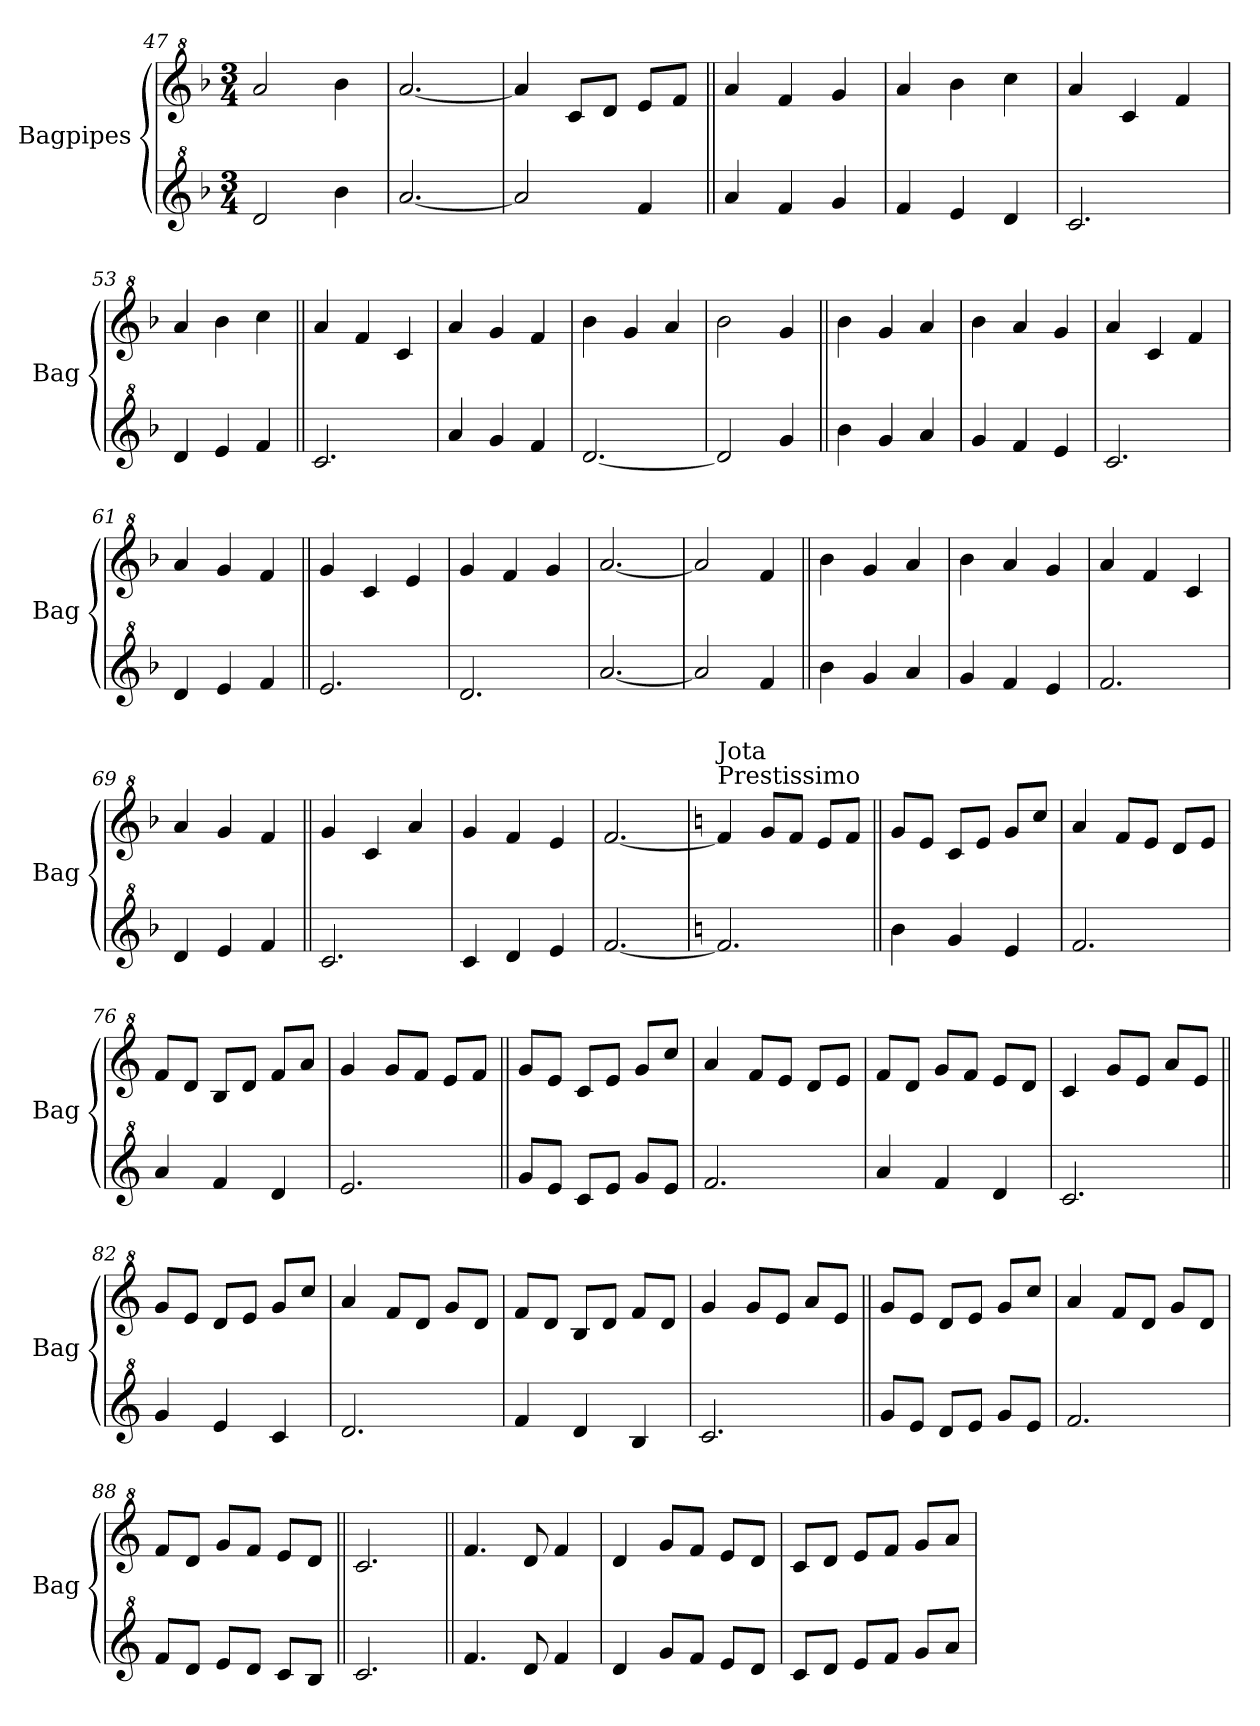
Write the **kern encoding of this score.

**kern	**kern
*part2	*part1
*staff2	*staff1
*I"Bagpipes	*I"Bagpipes
*I'Bag	*I'Bag
*clefG^2	*clefG^2
*k[b-]	*k[b-]
*F:	*F:
*M3/4	*M3/4
=47	=47
2dd/	2aa/
4bb-\	4bb-\
=48	=48
[2.aa/	[2.aa/
=49	=49
2aa/]	4aa/]
.	8cc/L
.	8dd/J
4ff/	8ee/L
.	8ff/J
=50||	=50||
4aa/	4aa/
4ff/	4ff/
4gg/	4gg/
=51	=51
4ff/	4aa/
4ee/	4bb-\
4dd/	4ccc\
!!LO:LB:g=z
=52	=52
2.cc/	4aa/
.	4cc/
.	4ff/
=53	=53
4dd/	4aa/
4ee/	4bb-\
4ff/	4ccc\
=54||	=54||
2.cc/	4aa/
.	4ff/
.	4cc/
=55	=55
4aa/	4aa/
4gg/	4gg/
4ff/	4ff/
=56	=56
[2.dd/	4bb-\
.	4gg/
.	4aa/
=57	=57
2dd/]	2bb-\
4gg/	4gg/
=58||	=58||
4bb-\	4bb-\
4gg/	4gg/
4aa/	4aa/
=59	=59
4gg/	4bb-\
4ff/	4aa/
4ee/	4gg/
=60	=60
2.cc/	4aa/
.	4cc/
.	4ff/
=61	=61
4dd/	4aa/
4ee/	4gg/
4ff/	4ff/
=62||	=62||
2.ee/	4gg/
.	4cc/
.	4ee/
=63	=63
2.dd/	4gg/
.	4ff/
.	4gg/
=64	=64
[2.aa/	[2.aa/
!!LO:LB:g=z
=65	=65
2aa/]	2aa/]
4ff/	4ff/
=66||	=66||
4bb-\	4bb-\
4gg/	4gg/
4aa/	4aa/
=67	=67
4gg/	4bb-\
4ff/	4aa/
4ee/	4gg/
=68	=68
2.ff/	4aa/
.	4ff/
.	4cc/
=69	=69
4dd/	4aa/
4ee/	4gg/
4ff/	4ff/
=70||	=70||
2.cc/	4gg/
.	4cc/
.	4aa/
=71	=71
4cc/	4gg/
4dd/	4ff/
4ee/	4ee/
=72	=72
[2.ff/	[2.ff/
=73	=73
*k[]	*k[]
*C:	*C:
!	!LO:TX:a:t=Prestissimo
!	!LO:TX:a:t=Jota
2.ff/]	4ff/]
.	8gg/L
.	8ff/J
.	8ee/L
.	8ff/J
=74||	=74||
4bb\	8gg/L
.	8ee/J
4gg/	8cc/L
.	8ee/J
4ee/	8gg/L
.	8ccc/J
=75	=75
2.ff/	4aa/
.	8ff/L
.	8ee/J
.	8dd/L
.	8ee/J
!!LO:PB:g=z
=76	=76
4aa/	8ff/L
.	8dd/J
4ff/	8b/L
.	8dd/J
4dd/	8ff/L
.	8aa/J
=77	=77
2.ee/	4gg/
.	8gg/L
.	8ff/J
.	8ee/L
.	8ff/J
=78||	=78||
8gg/L	8gg/L
8ee/J	8ee/J
8cc/L	8cc/L
8ee/J	8ee/J
8gg/L	8gg/L
8ee/J	8ccc/J
=79	=79
2.ff/	4aa/
.	8ff/L
.	8ee/J
.	8dd/L
.	8ee/J
=80	=80
4aa/	8ff/L
.	8dd/J
4ff/	8gg/L
.	8ff/J
4dd/	8ee/L
.	8dd/J
=81	=81
2.cc/	4cc/
.	8gg/L
.	8ee/J
.	8aa/L
.	8ee/J
=82||	=82||
4gg/	8gg/L
.	8ee/J
4ee/	8dd/L
.	8ee/J
4cc/	8gg/L
.	8ccc/J
!!LO:LB:g=z
=83	=83
2.dd/	4aa/
.	8ff/L
.	8dd/J
.	8gg/L
.	8dd/J
=84	=84
4ff/	8ff/L
.	8dd/J
4dd/	8b/L
.	8dd/J
4b/	8ff/L
.	8dd/J
=85	=85
2.cc/	4gg/
.	8gg/L
.	8ee/J
.	8aa/L
.	8ee/J
=86||	=86||
8gg/L	8gg/L
8ee/J	8ee/J
8dd/L	8dd/L
8ee/J	8ee/J
8gg/L	8gg/L
8ee/J	8ccc/J
=87	=87
2.ff/	4aa/
.	8ff/L
.	8dd/J
.	8gg/L
.	8dd/J
=88	=88
8ff/L	8ff/L
8dd/J	8dd/J
8ee/L	8gg/L
8dd/J	8ff/J
8cc/L	8ee/L
8b/J	8dd/J
=89||	=89||
2.cc/	2.cc/
=90||	=90||
4.ff/	4.ff/
8dd/	8dd/
4ff/	4ff/
!!LO:LB:g=z
=91	=91
4dd/	4dd/
8gg/L	8gg/L
8ff/J	8ff/J
8ee/L	8ee/L
8dd/J	8dd/J
=92	=92
8cc/L	8cc/L
8dd/J	8dd/J
8ee/L	8ee/L
8ff/J	8ff/J
8gg/L	8gg/L
8aa/J	8aa/J
=	=
*-	*-
